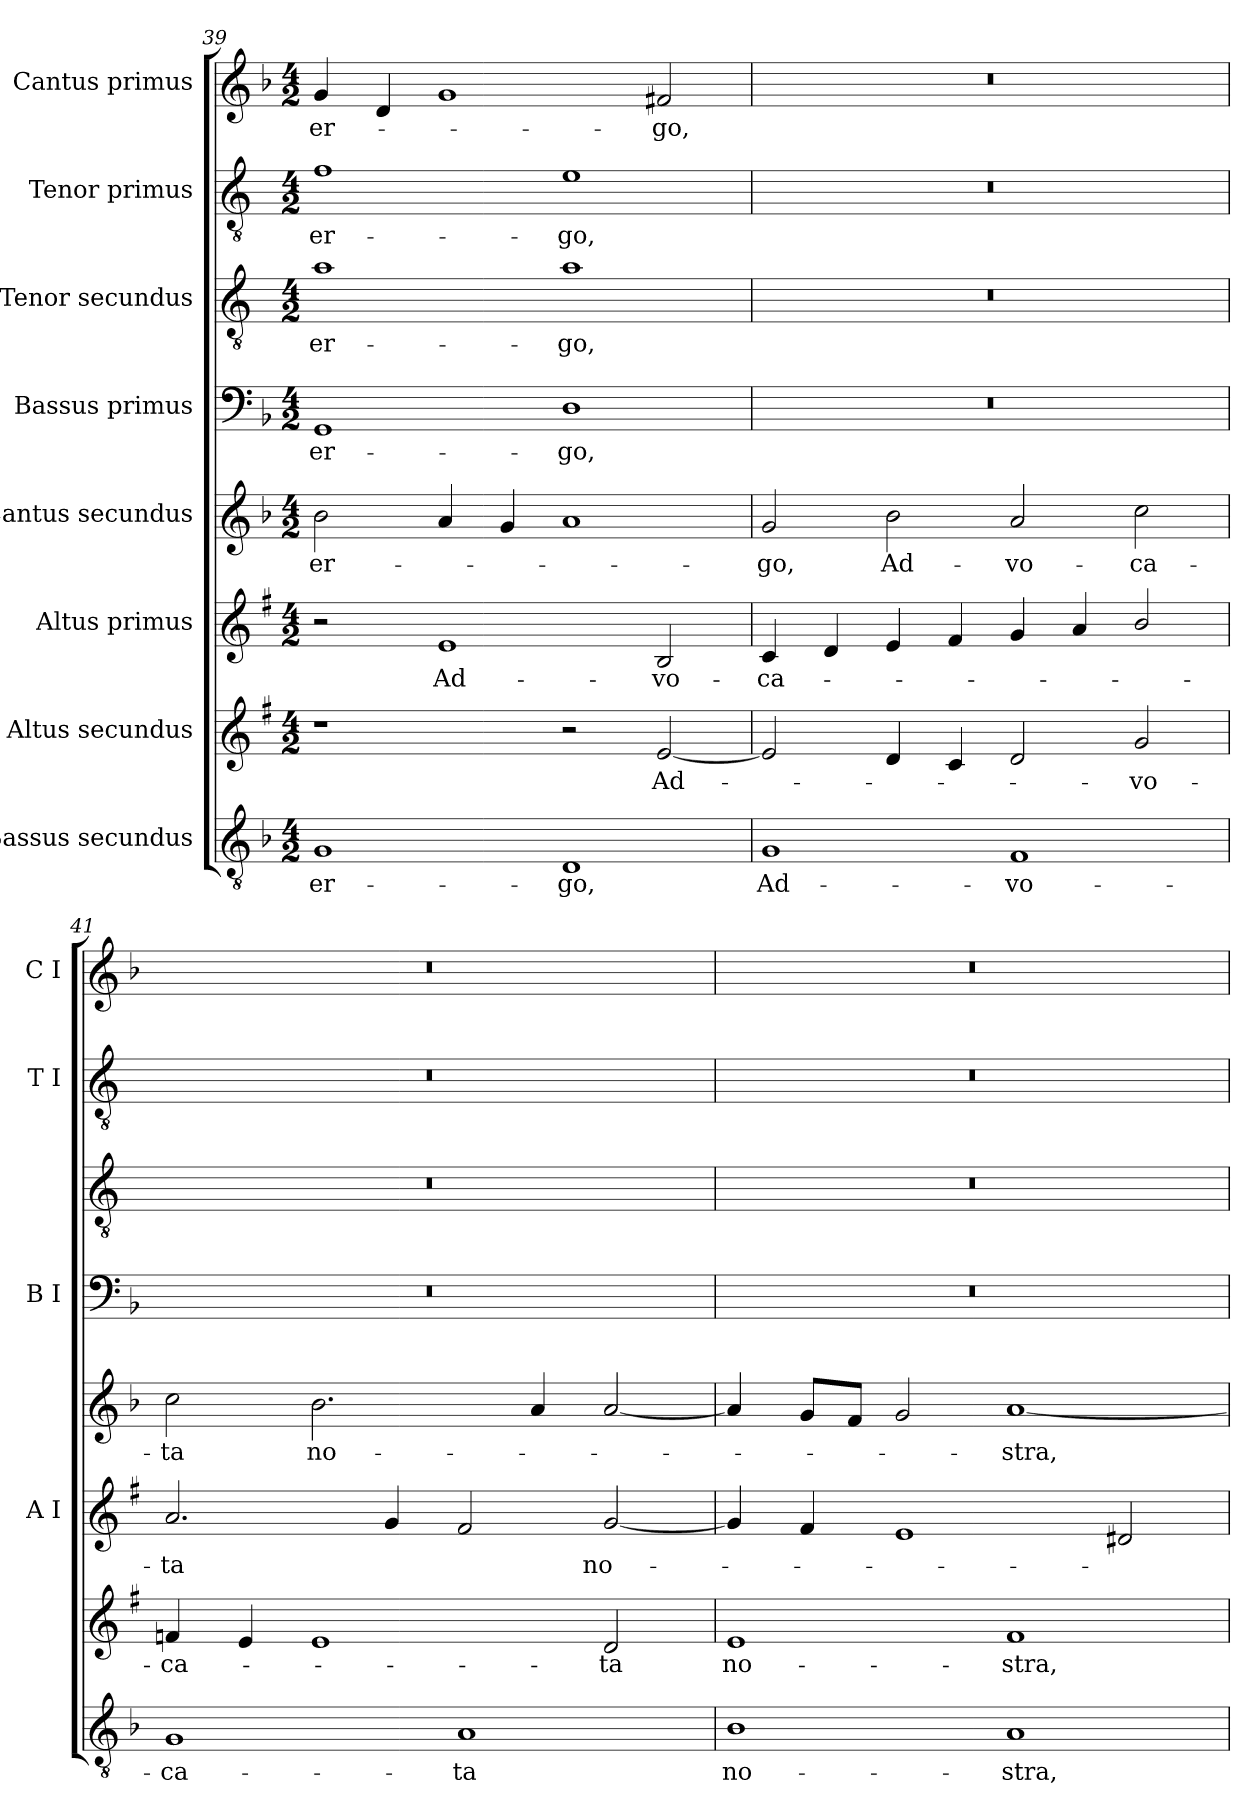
**kern	**text	**kern	**text	**kern	**text	**kern	**text	**kern	**text	**kern	**text	**kern	**text	**kern	**text
*part8	*part8	*part7	*part7	*part6	*part6	*part5	*part5	*part4	*part4	*part3	*part3	*part2	*part2	*part1	*part1
*staff8	*staff8	*staff7	*staff7	*staff6	*staff6	*staff5	*staff5	*staff4	*staff4	*staff3	*staff3	*staff2	*staff2	*staff1	*staff1
*I"Bassus secundus	*	*I"Altus secundus	*	*I"Altus primus	*	*I"Cantus secundus	*	*I"Bassus primus	*	*I"Tenor secundus	*	*I"Tenor primus	*	*I"Cantus primus	*
*	*	*	*	*I'A I	*	*	*	*I'B I	*	*	*	*I'T I	*	*I'C I	*
*clefGv2	*	*clefG2	*	*clefG2	*	*clefG2	*	*clefF4	*	*clefGv2	*	*clefGv2	*	*clefG2	*
*	*	*ITrd1c2	*	*ITrd1c2	*	*	*	*	*	*ITrd4c7	*	*ITrd4c7	*	*	*
*k[b-]	*	*k[b-]	*	*k[b-]	*	*k[b-]	*	*k[b-]	*	*k[b-]	*	*k[b-]	*	*k[b-]	*
*F:	*	*F:	*	*F:	*	*F:	*	*F:	*	*F:	*	*F:	*	*F:	*
*M4/2	*	*M4/2	*	*M4/2	*	*M4/2	*	*M4/2	*	*M4/2	*	*M4/2	*	*M4/2	*
=39	=39	=39	=39	=39	=39	=39	=39	=39	=39	=39	=39	=39	=39	=39	=39
!	!LO:LY:b	!	!	!	!	!	!LO:LY:b	!	!LO:LY:b	!	!LO:LY:b	!	!LO:LY:b	!	!LO:LY:b
1G	er-	1r	.	2r	.	2b-\	er-	1GG	er-	1d	er-	1B-	er-	4g/	er-
.	.	.	.	.	.	.	.	.	.	.	.	.	.	4d/	.
!	!	!	!	!	!LO:LY:b	!	!	!	!	!	!	!	!	!	!
.	.	.	.	1d	Ad-	4a/	.	.	.	.	.	.	.	1g	.
.	.	.	.	.	.	4g/	.	.	.	.	.	.	.	.	.
!	!LO:LY:b	!	!	!	!	!	!	!	!LO:LY:b	!	!LO:LY:b	!	!LO:LY:b	!	!
1D	-go,	2r	.	.	.	1a	.	1D	-go,	1d	-go,	1A	-go,	.	.
!	!	!	!LO:LY:b	!	!LO:LY:b	!	!	!	!	!	!	!	!	!	!LO:LY:b
.	.	[2d/	Ad-	2A/	-vo-	.	.	.	.	.	.	.	.	2f#X/	-go,
=40	=40	=40	=40	=40	=40	=40	=40	=40	=40	=40	=40	=40	=40	=40	=40
!	!LO:LY:b	!	!	!	!LO:LY:b	!	!LO:LY:b	!	!	!	!	!	!	!	!
1G	Ad-	2d/]	.	4B-/	-ca-	2g/	-go,	0r	.	0r	.	0r	.	0r	.
.	.	.	.	4c/	.	.	.	.	.	.	.	.	.	.	.
!	!	!	!	!	!	!	!LO:LY:b	!	!	!	!	!	!	!	!
.	.	4c/	.	4d/	.	2b-\	Ad-	.	.	.	.	.	.	.	.
.	.	4B-/	.	4e/	.	.	.	.	.	.	.	.	.	.	.
!	!LO:LY:b	!	!	!	!	!	!LO:LY:b	!	!	!	!	!	!	!	!
1F	-vo-	2c/	.	4f/	.	2a/	-vo-	.	.	.	.	.	.	.	.
.	.	.	.	4g/	.	.	.	.	.	.	.	.	.	.	.
!	!	!	!LO:LY:b	!	!	!	!LO:LY:b	!	!	!	!	!	!	!	!
.	.	2f/	-vo-	2a/	.	2cc\	-ca-	.	.	.	.	.	.	.	.
!!LO:PB:g=z
=41	=41	=41	=41	=41	=41	=41	=41	=41	=41	=41	=41	=41	=41	=41	=41
!	!LO:LY:b	!	!LO:LY:b	!	!LO:LY:b	!	!LO:LY:b	!	!	!	!	!	!	!	!
1G	-ca-	4e-X/	-ca-	2.g/	-ta	2cc\	-ta	0r	.	0r	.	0r	.	0r	.
.	.	4d/	.	.	.	.	.	.	.	.	.	.	.	.	.
!	!	!	!	!	!	!	!LO:LY:b	!	!	!	!	!	!	!	!
.	.	1d	.	.	.	2.b-\	no-	.	.	.	.	.	.	.	.
.	.	.	.	4f/	.	.	.	.	.	.	.	.	.	.	.
!	!LO:LY:b	!	!	!	!	!	!	!	!	!	!	!	!	!	!
1A	-ta	.	.	2e/	.	.	.	.	.	.	.	.	.	.	.
.	.	.	.	.	.	4a/	.	.	.	.	.	.	.	.	.
!	!	!	!LO:LY:b	!	!LO:LY:b	!	!	!	!	!	!	!	!	!	!
.	.	2c/	-ta	[2f/	no-	[2a/	.	.	.	.	.	.	.	.	.
=42	=42	=42	=42	=42	=42	=42	=42	=42	=42	=42	=42	=42	=42	=42	=42
!	!LO:LY:b	!	!LO:LY:b	!	!	!	!	!	!	!	!	!	!	!	!
1B-	no-	1d	no-	4f/]	.	4a/]	.	0r	.	0r	.	0r	.	0r	.
.	.	.	.	4e/	.	8g/L	.	.	.	.	.	.	.	.	.
.	.	.	.	.	.	8f/J	.	.	.	.	.	.	.	.	.
.	.	.	.	1d	.	2g/	.	.	.	.	.	.	.	.	.
!	!LO:LY:b	!	!LO:LY:b	!	!	!	!LO:LY:b	!	!	!	!	!	!	!	!
1A	-stra,	1e	-stra,	.	.	[1a	-stra,	.	.	.	.	.	.	.	.
.	.	.	.	2c#X/	.	.	.	.	.	.	.	.	.	.	.
=	=	=	=	=	=	=	=	=	=	=	=	=	=	=	=
*-	*-	*-	*-	*-	*-	*-	*-	*-	*-	*-	*-	*-	*-	*-	*-
